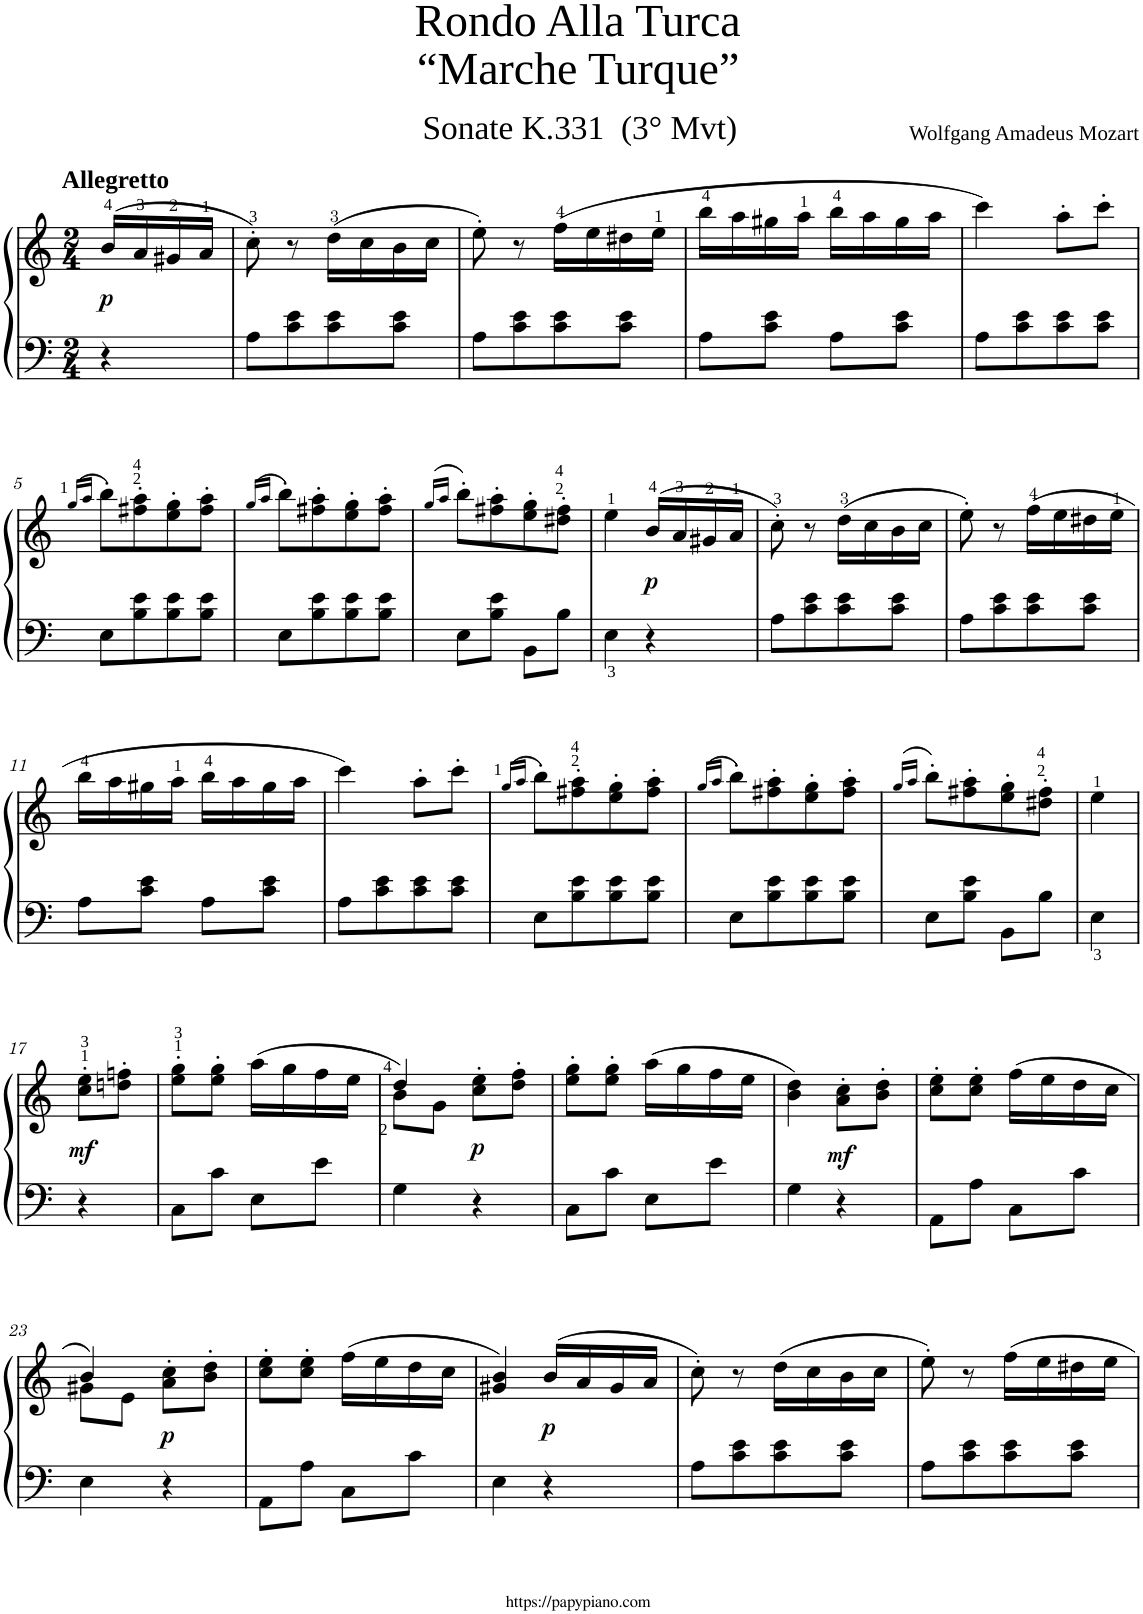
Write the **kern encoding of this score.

**kern	**kern	**dynam
*part1	*part1	*part1
*staff2	*staff1	*staff1/2
*I"Piano	*	*
*I'Pno	*	*
*clefF4	*clefG2	*
*k[]	*k[]	*
*M2/4	*M2/4	*
=	=	=
!	!LO:TX:a:B:t=Allegretto	!
!	!	!LO:DY:b
4r	(16b/LL	p
.	16a/	.
.	16g#X/	.
.	16a/JJ	.
=1	=1	=1
8A\L	8cc'\)	.
8c\ 8e\	8r	.
8c\ 8e\	(16dd\LL	.
.	16cc\	.
8c\ 8e\J	16b\	.
.	16cc\JJ	.
=2	=2	=2
8A\L	8ee'\)	.
8c\ 8e\	8r	.
8c\ 8e\	(16ff\LL	.
.	16ee\	.
8c\ 8e\J	16dd#X\	.
.	16ee\JJ	.
=3	=3	=3
8A\L	16bb\LL	.
.	16aa\	.
8c\ 8e\J	16gg#X\	.
.	16aa\JJ	.
8A\L	16bb\LL	.
.	16aa\	.
8c\ 8e\J	16gg#\	.
.	16aa\JJ	.
=4	=4	=4
8A\L	4ccc\)	.
8c\ 8e\	.	.
8c\ 8e\	8aa'\L	.
8c\ 8e\J	8ccc'\J	.
!!LO:LB:g=z
=5	=5	=5
.	(>16qgg/LL	.
.	16qaa/JJ	.
8E\L	8bb'\L)	.
8B\ 8e\	8ff#X\' 8aa\'	.
8B\ 8e\	8ee\' 8gg\'	.
8B\ 8e\J	8ff#\' 8aa\'J	.
=6	=6	=6
.	(>16qgg/LL	.
.	16qaa/JJ	.
8E\L	8bb'\L)	.
8B\ 8e\	8ff#X\' 8aa\'	.
8B\ 8e\	8ee\' 8gg\'	.
8B\ 8e\J	8ff#\' 8aa\'J	.
=7	=7	=7
.	(>16qgg/LL	.
.	16qaa/JJ	.
8E\L	8bb'\L)	.
8B\ 8e\J	8ff#X\' 8aa\'	.
8BB\L	8ee\' 8gg\'	.
8B\J	8dd#X\' 8ff#\'J	.
=8	=8	=8
4E\	4ee\	.
!	!	!LO:DY:b
4r	(16b/LL	p
.	16a/	.
.	16g#X/	.
.	16a/JJ	.
=9	=9	=9
8A\L	8cc'\)	.
8c\ 8e\	8r	.
8c\ 8e\	(16dd\LL	.
.	16cc\	.
8c\ 8e\J	16b\	.
.	16cc\JJ	.
=10	=10	=10
8A\L	8ee'\)	.
8c\ 8e\	8r	.
8c\ 8e\	(16ff\LL	.
.	16ee\	.
8c\ 8e\J	16dd#X\	.
.	16ee\JJ	.
!!LO:LB:g=z
=11	=11	=11
8A\L	16bb\LL	.
.	16aa\	.
8c\ 8e\J	16gg#X\	.
.	16aa\JJ	.
8A\L	16bb\LL	.
.	16aa\	.
8c\ 8e\J	16gg#\	.
.	16aa\JJ	.
=12	=12	=12
8A\L	4ccc\)	.
8c\ 8e\	.	.
8c\ 8e\	8aa'\L	.
8c\ 8e\J	8ccc'\J	.
=13	=13	=13
.	(>16qgg/LL	.
.	16qaa/JJ	.
8E\L	8bb'\L)	.
8B\ 8e\	8ff#X\' 8aa\'	.
8B\ 8e\	8ee\' 8gg\'	.
8B\ 8e\J	8ff#\' 8aa\'J	.
=14	=14	=14
.	(>16qgg/LL	.
.	16qaa/JJ	.
8E\L	8bb'\L)	.
8B\ 8e\	8ff#X\' 8aa\'	.
8B\ 8e\	8ee\' 8gg\'	.
8B\ 8e\J	8ff#\' 8aa\'J	.
=15	=15	=15
.	(>16qgg/LL	.
.	16qaa/JJ	.
8E\L	8bb'\L)	.
8B\ 8e\J	8ff#X\' 8aa\'	.
8BB\L	8ee\' 8gg\'	.
8B\J	8dd#X\' 8ff#\'J	.
=16	=16	=16
4E\	4ee\	.
!!LO:LB:g=z
=17	=17	=17
!	!	!LO:DY:b
4r	8cc\' 8ee\'L	mf
.	8ddn\' 8ffn\'J	.
=18	=18	=18
8C\L	8ee\' 8gg\'L	.
8c\J	8ee\' 8gg\'J	.
8E\L	(>16aa\LL	.
.	16gg\	.
8e\J	16ff\	.
.	16ee\JJ	.
=19	=19	=19
*	*^	*
4G\	4dd/)	8b\L	.
.	.	8g\J	.
!	!	!	!LO:DY:b
4r	8cc\' 8ee\'L	4ryy	p
.	8dd\' 8ff\'J	.	.
*	*v	*v	*
=20	=20	=20
8C\L	8ee\' 8gg\'L	.
8c\J	8ee\' 8gg\'J	.
8E\L	(16aa\LL	.
.	16gg\	.
8e\J	16ff\	.
.	16ee\JJ	.
=21	=21	=21
4G\	4b\ 4dd\)	.
!	!	!LO:DY:b
4r	8a\' 8cc\'L	mf
.	8b\' 8dd\'J	.
=22	=22	=22
8AA\L	8cc\' 8ee\'L	.
8A\J	8cc\' 8ee\'J	.
8C\L	(16ff\LL	.
.	16ee\	.
8c\J	16dd\	.
.	16cc\JJ	.
!!LO:LB:g=z
=23	=23	=23
*	*^	*
4E\	4b/)	8g#X\L	.
.	.	8e\J	.
!	!	!	!LO:DY:b
4r	8a\' 8cc\'L	4ryy	p
.	8b\' 8dd\'J	.	.
*	*v	*v	*
=24	=24	=24
8AA\L	8cc\' 8ee\'L	.
8A\J	8cc\' 8ee\'J	.
8C\L	(16ff\LL	.
.	16ee\	.
8c\J	16dd\	.
.	16cc\JJ	.
=25	=25	=25
4E\	4g#X/ 4b/)	.
!	!	!LO:DY:b
4r	(>16b/LL	p
.	16a/	.
.	16g#/	.
.	16a/JJ	.
=26	=26	=26
8A\L	8cc'\)	.
8c\ 8e\	8r	.
8c\ 8e\	(16dd\LL	.
.	16cc\	.
8c\ 8e\J	16b\	.
.	16cc\JJ	.
=27	=27	=27
8A\L	8ee'\)	.
8c\ 8e\	8r	.
8c\ 8e\	16ff\LL	.
.	16ee\	.
8c\ 8e\J	16dd#X\	.
.	16ee\JJ	.
=	=	=
*-	*-	*-
